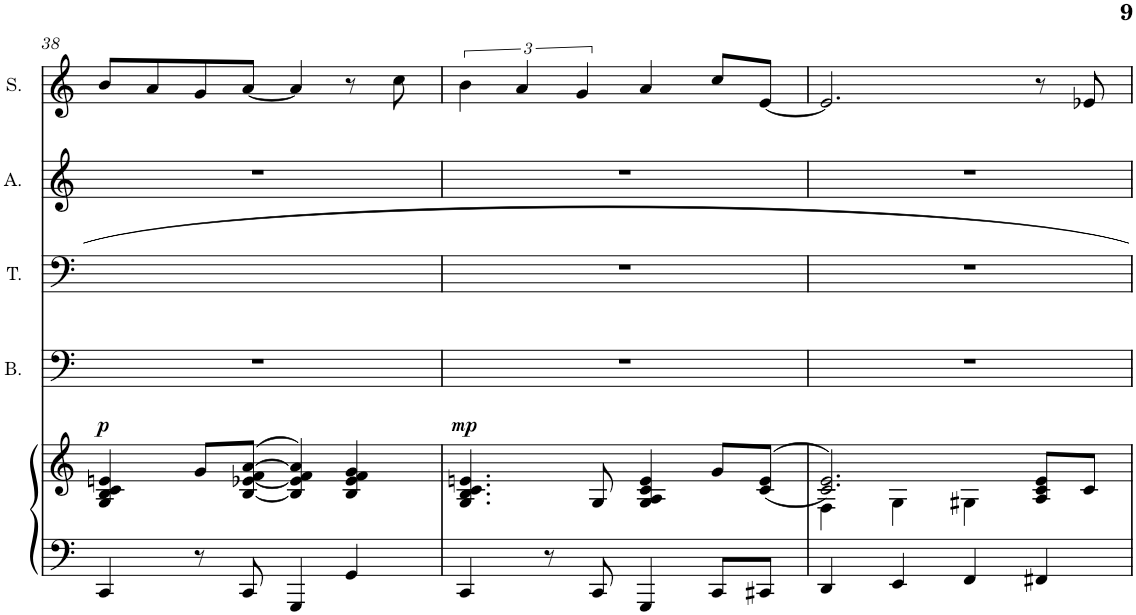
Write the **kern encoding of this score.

**kern	**kern	**dynam	**kern	**kern	**kern	**kern
*part5	*part5	*part5	*part4	*part3	*part2	*part1
*staff6	*staff5	*staff5/6	*staff4	*staff3	*staff2	*staff1
*I"Piano	*	*	*I"Bass	*I"Tenor	*I"Alto	*I"Soprano
*I'Pno	*	*	*I'B.	*I'T.	*I'A.	*I'S.
!!LO:PB:g=z
*clefF4	*clefG2	*	*clefF4	*clefF4	*clefG2	*clefG2
*k[]	*k[]	*	*k[]	*k[]	*k[]	*k[]
*M4/4	*M4/4	*	*M4/4	*M4/4	*M4/4	*M4/4
=38	=38	=38	=38	=38	=38	=38
!	!	!LO:DY:a	!	!	!	!
4CC/	4G/ 4B/ 4c/ 4en/	p	1r	1ryy	1r	8b/L
.	.	.	.	.	.	8a/
8r	8g/L	.	.	.	.	8g/
8CC/	(>[<8B/ [<8e-X/ 8f/ [>8a/J	.	.	.	.	[<8a/J
4GGG/	4B/] 4e-/] 4f/ 4a/])	.	.	.	.	4a/]
4GG/	4B/ 4e-/ 4f/ 4g/	.	.	.	.	8r
.	.	.	.	.	.	8cc\
4ryy	4ryy	.	128ryy	4ryy	4ryy	4ryy
.	.	.	4ryy	.	.	.
8ryy	8ryy	.	.	8ryy	8ryy	8ryy
.	.	.	8ryy	.	.	.
16ryy	16ryy	.	.	16ryy	16ryy	16ryy
.	.	.	512%31ryy	.	.	.
256.ryy	256.ryy	.	.	256.ryy	256.ryy	256.ryy
=39	=39	=39	=39	=39	=39	=39
!	!	!LO:DY:a	!	!	!	!
4CC/	4.G/ 4.B/ 4.c/ 4.en/	mp	1r	1r	1r	6b\
.	.	.	.	.	.	6a/
8r	.	.	.	.	.	.
.	.	.	.	.	.	6g/
8CC/	8G/	.	.	.	.	.
4GGG/	4G/ 4A/ 4c/ 4e/	.	.	.	.	4a/
8CC/L	8g/L	.	.	.	.	8cc/L
8CC#X/J	(<(>8c/ 8e/J	.	.	.	.	[<8e/J
1ryy	1ryy	.	1ryy	1ryy	1ryy	1ryy
=40	=40	=40	=40	=40	=40	=40
*	*^	*	*	*	*	*
4DD/	2.c/ 2.e/))	4F\	.	1r	1r	1r	2.e/]
4EE/	.	4G\	.	.	.	.	.
4FF/	.	4G#X\	.	.	.	.	.
4FF#X/	8A/ 8c/ 8e/L	2ryy	.	.	.	.	8r
.	8c/J	.	.	.	.	.	8e-X/
2ryy	2ryy	.	.	2ryy	2ryy	2ryy	2ryy
.	.	4ryy	.	.	.	.	.
4ryy	4ryy	8ryy	.	16ryy	4ryy	4ryy	4ryy
.	.	.	.	512ryy	.	.	.
.	.	.	.	4.ryy	.	.	.
.	.	16ryy	.	.	.	.	.
.	.	512ryy	.	.	.	.	.
.	.	4ryy	.	.	.	.	.
8ryy	8ryy	.	.	.	8ryy	8ryy	8ryy
16ryy	16ryy	.	.	.	16ryy	16ryy	16ryy
512ryy	512ryy	.	.	.	512ryy	512ryy	512ryy
*	*v	*v	*	*	*	*	*
=	=	=	=	=	=	=
*-	*-	*-	*-	*-	*-	*-
